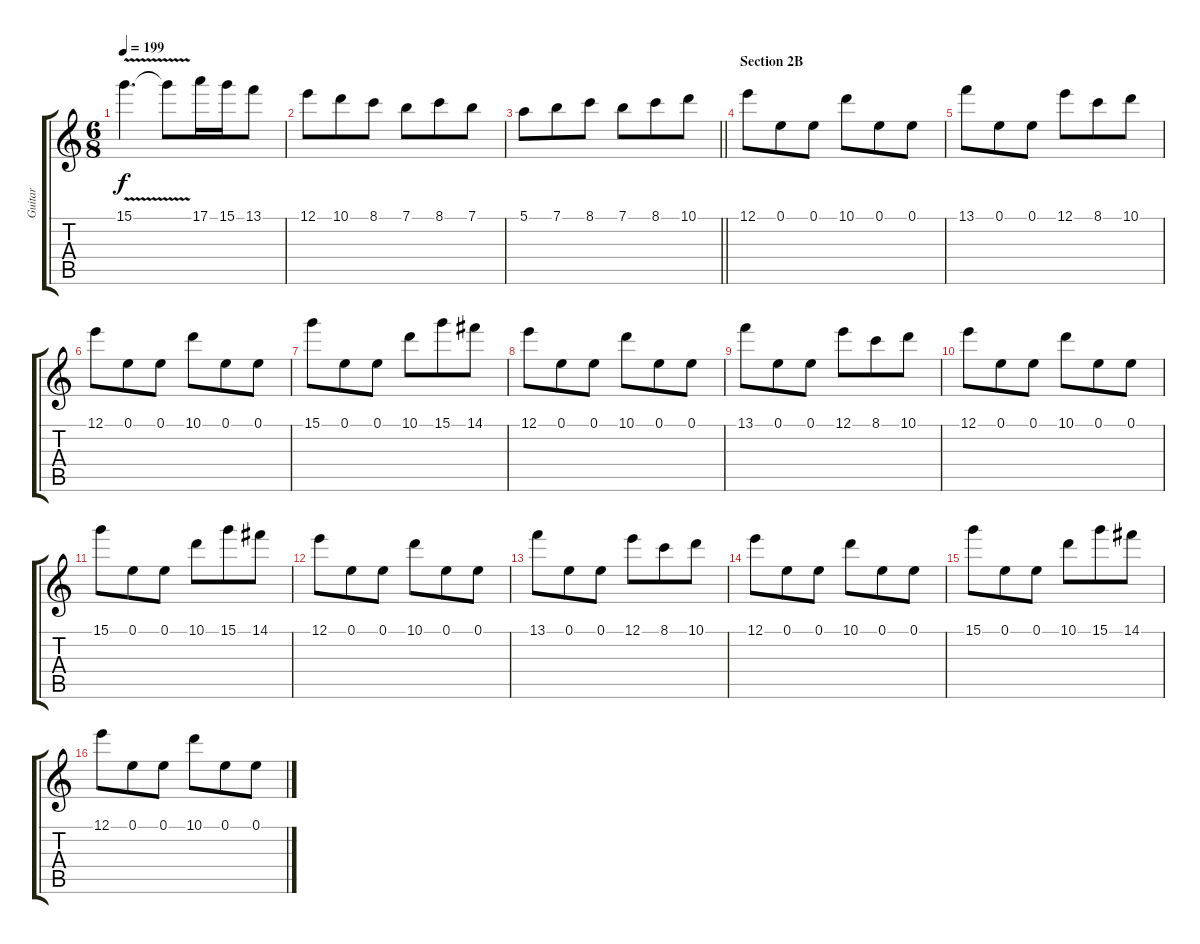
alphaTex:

\track ("Guitar" "Guitar") {instrument distortionguitar}
\staff {score tabs}
\tuning (E4 B3 G3 D3 A2 E2) {hide}
\ts (6 8)
\tempo 199
\clef g2
\ks c
15.1{v}.4{d dy f} 15.1{t}.8 17.1.16 15.1.16 13.1.8 |
12.1.8 10.1.8 8.1.8 7.1.8 8.1.8 7.1.8 |
\barLineRight lightlight
5.1.8 7.1.8 8.1.8 7.1.8 8.1.8 10.1.8 |
\section ("" "Section 2B")
12.1.8 0.1.8 0.1.8 10.1.8 0.1.8 0.1.8 |
13.1.8 0.1.8 0.1.8 12.1.8 8.1.8 10.1.8 |
12.1.8 0.1.8 0.1.8 10.1.8 0.1.8 0.1.8 |
15.1.8 0.1.8 0.1.8 10.1.8 15.1.8 14.1.8 |
12.1.8 0.1.8 0.1.8 10.1.8 0.1.8 0.1.8 |
13.1.8 0.1.8 0.1.8 12.1.8 8.1.8 10.1.8 |
12.1.8 0.1.8 0.1.8 10.1.8 0.1.8 0.1.8 |
15.1.8 0.1.8 0.1.8 10.1.8 15.1.8 14.1.8 |
12.1.8 0.1.8 0.1.8 10.1.8 0.1.8 0.1.8 |
13.1.8 0.1.8 0.1.8 12.1.8 8.1.8 10.1.8 |
12.1.8 0.1.8 0.1.8 10.1.8 0.1.8 0.1.8 |
15.1.8 0.1.8 0.1.8 10.1.8 15.1.8 14.1.8 |
12.1.8 0.1.8 0.1.8 10.1.8 0.1.8 0.1.8
